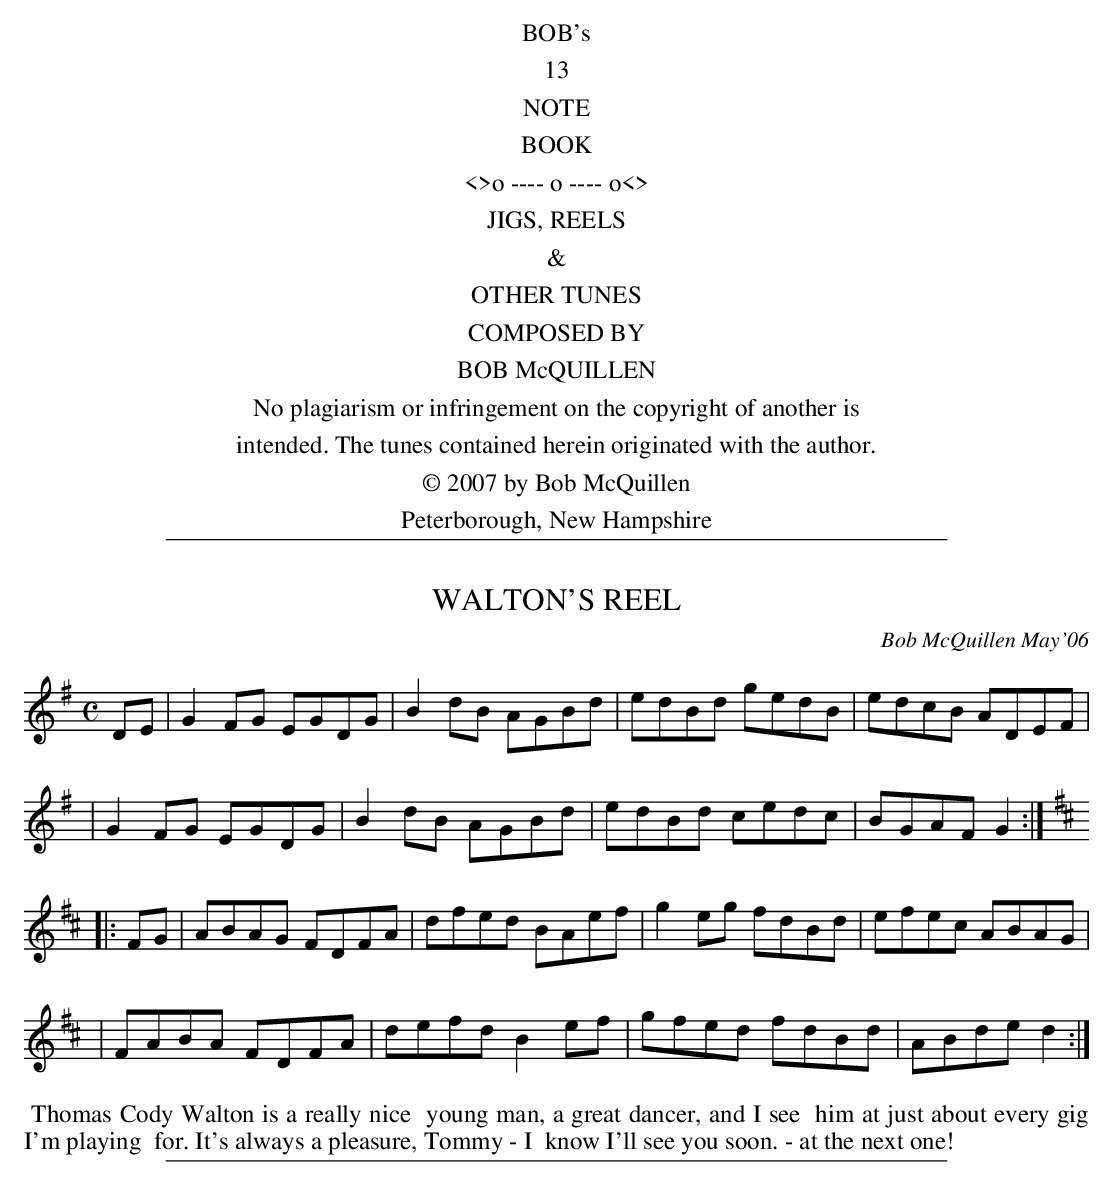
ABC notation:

X:1
T: WALTON'S REEL
C: Bob McQuillen May'06
M: C
L: 1/8
K: G	% and D
DE \
| G2FG EGDG | B2dB AGBd | edBd gedB | edcB ADEF |
| G2FG EGDG | B2dB AGBd | edBd cedc | BGAF G2 :|[K:D]
|: FG \
| ABAG FDFA | dfed BAef | g2eg fdBd | efec ABAG |
| FABA FDFA | defd B2ef | gfed fdBd | ABde d2 :|
